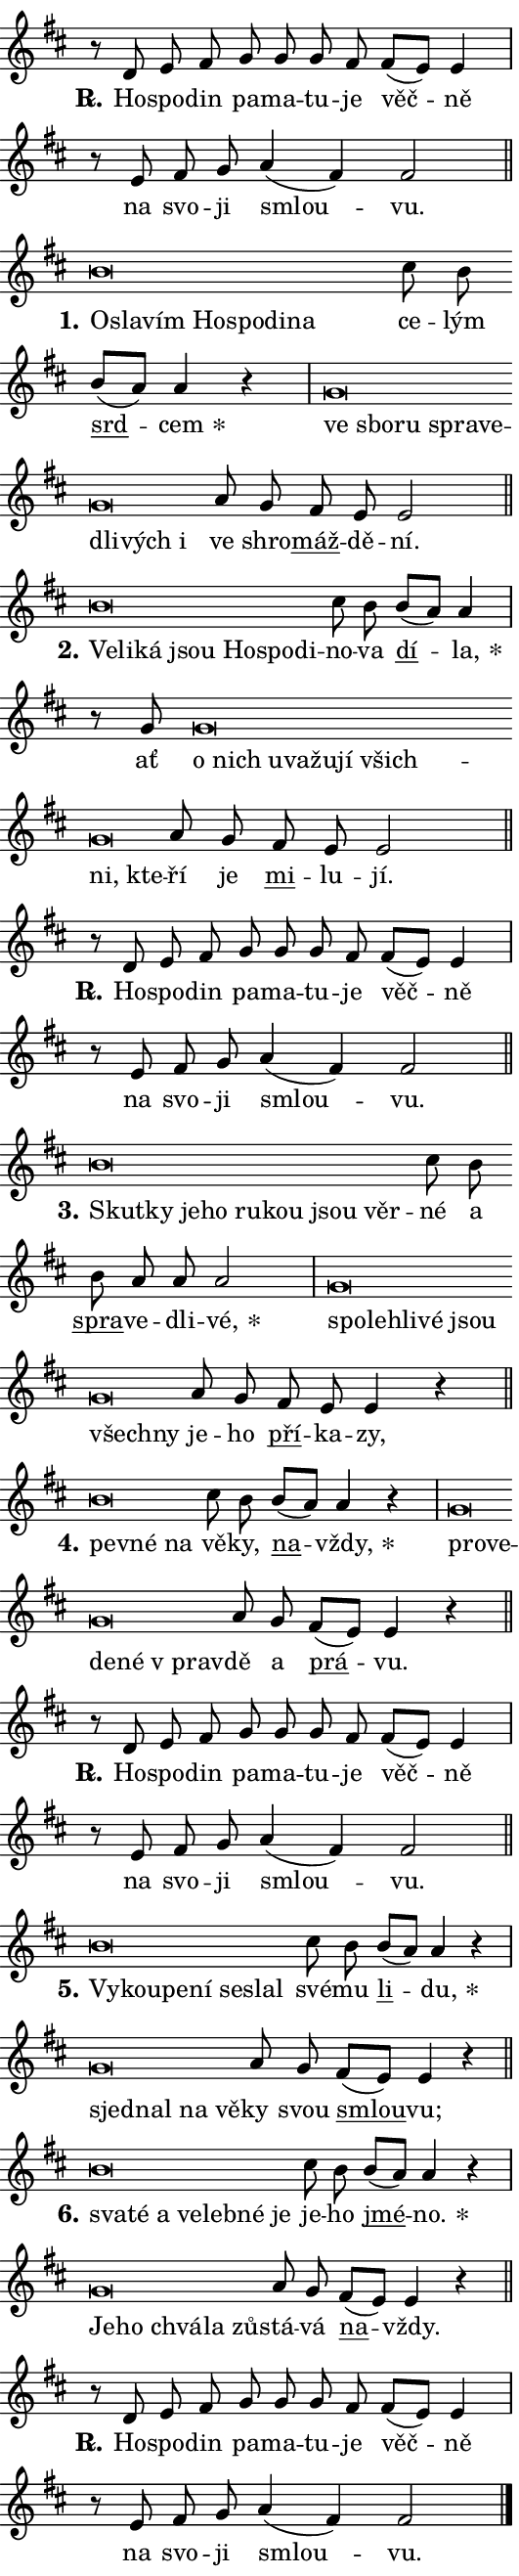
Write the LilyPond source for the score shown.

\version "2.24.0"
\header { tagline = "" }
\paper {
  indent = 0\cm
  top-margin = 0\cm
  right-margin = 0.13\cm % to fit lyric hyphens
  bottom-margin = 0\cm
  left-margin = 0\cm
  paper-width = 9\cm
  page-breaking = #ly:one-page-breaking
  system-system-spacing.basic-distance = #11
  score-system-spacing.basic-distance = #11
  ragged-last = ##f
}


%% Author: Thomas Morley
%% https://lists.gnu.org/archive/html/lilypond-user/2020-05/msg00002.html
#(define (line-position grob)
"Returns position of @var[grob} in current system:
   @code{'start}, if at first time-step
   @code{'end}, if at last time-step
   @code{'middle} otherwise
"
  (let* ((col (ly:item-get-column grob))
         (ln (ly:grob-object col 'left-neighbor))
         (rn (ly:grob-object col 'right-neighbor))
         (col-to-check-left (if (ly:grob? ln) ln col))
         (col-to-check-right (if (ly:grob? rn) rn col))
         (break-dir-left
           (and
             (ly:grob-property col-to-check-left 'non-musical #f)
             (ly:item-break-dir col-to-check-left)))
         (break-dir-right
           (and
             (ly:grob-property col-to-check-right 'non-musical #f)
             (ly:item-break-dir col-to-check-right))))
        (cond ((eqv? 1 break-dir-left) 'start)
              ((eqv? -1 break-dir-right) 'end)
              (else 'middle))))

#(define (tranparent-at-line-position vctor)
  (lambda (grob)
  "Relying on @code{line-position} select the relevant enry from @var{vctor}.
Used to determine transparency,"
    (case (line-position grob)
      ((end) (not (vector-ref vctor 0)))
      ((middle) (not (vector-ref vctor 1)))
      ((start) (not (vector-ref vctor 2))))))

noteHeadBreakVisibility =
#(define-music-function (break-visibility)(vector?)
"Makes @code{NoteHead}s transparent relying on @var{break-visibility}"
#{
  \override NoteHead.transparent =
    #(tranparent-at-line-position break-visibility)
#})

#(define delete-ledgers-for-transparent-note-heads
  (lambda (grob)
    "Reads whether a @code{NoteHead} is transparent.
If so this @code{NoteHead} is removed from @code{'note-heads} from
@var{grob}, which is supposed to be @code{LedgerLineSpanner}.
As a result ledgers are not printed for this @code{NoteHead}"
    (let* ((nhds-array (ly:grob-object grob 'note-heads))
           (nhds-list
             (if (ly:grob-array? nhds-array)
                 (ly:grob-array->list nhds-array)
                 '()))
           ;; Relies on the transparent-property being done before
           ;; Staff.LedgerLineSpanner.after-line-breaking is executed.
           ;; This is fragile ...
           (to-keep
             (remove
               (lambda (nhd)
                 (ly:grob-property nhd 'transparent #f))
               nhds-list)))
      ;; TODO find a better method to iterate over grob-arrays, similiar
      ;; to filter/remove etc for lists
      ;; For now rebuilt from scratch
      (set! (ly:grob-object grob 'note-heads)  '())
      (for-each
        (lambda (nhd)
          (ly:pointer-group-interface::add-grob grob 'note-heads nhd))
        to-keep))))

squashNotes = {
  \override NoteHead.X-extent = #'(-0.2 . 0.2)
  \override NoteHead.Y-extent = #'(-0.75 . 0)
  \override NoteHead.stencil =
    #(lambda (grob)
       (let ((pos (ly:grob-property grob 'staff-position)))
         (begin
           (if (< pos -7) (display "ERROR: Lower brevis then expected\n") (display ""))
           (if (<= pos -6) ly:text-interface::print ly:note-head::print))))
}
unSquashNotes = {
  \revert NoteHead.X-extent
  \revert NoteHead.Y-extent
  \revert NoteHead.stencil
}

hideNotes = \noteHeadBreakVisibility #begin-of-line-visible
unHideNotes = \noteHeadBreakVisibility #all-visible

% work-around for resetting accidentals
% https://lilypond.org/doc/v2.23/Documentation/notation/displaying-rhythms#unmetered-music
cadenzaMeasure = {
  \cadenzaOff
  \partial 1024 s1024
  \cadenzaOn
}

#(define-markup-command (accent layout props text) (markup?)
  "Underline accented syllable"
  (interpret-markup layout props
    #{\markup \override #'(offset . 4.3) \underline { #text }#}))

responsum = \markup \concat {
  "R" \hspace #-1.05 \path #0.1 #'((moveto 0 0.07) (lineto 0.9 0.8)) \hspace #0.05 "."
}

spaceSize = #0.6828661417322834 % exact space size for TeX Gyre Schola

\layout {
  \context {
    \Staff
    \remove "Time_signature_engraver"
    \override LedgerLineSpanner.after-line-breaking = #delete-ledgers-for-transparent-note-heads
  }
  \context {
    \Lyrics {
      \override LyricSpace.minimum-distance = \spaceSize
      \override LyricText.font-name = #"TeX Gyre Schola"
      \override LyricText.font-size = 1
      \override StanzaNumber.font-name = #"TeX Gyre Schola Bold"
      \override StanzaNumber.font-size = 1
    }
  }
  \context {
    \Score 
    \override NoteHead.text =
      #(lambda (grob) 
        (let ((pos (ly:grob-property grob 'staff-position)))
          #{\markup {
            \combine
              \halign #-0.55 \raise #(if (= pos -6) 0 0.5) \override #'(thickness . 2) \draw-line #'(3.2 . 0)
              \musicglyph "noteheads.sM1"
          }#}))
  }
}

% magnetic-lyrics.ily
%
%   written by
%     Jean Abou Samra <jean@abou-samra.fr>
%     Werner Lemberg <wl@gnu.org>
%
%   adapted by
%     Jiri Hon <jiri.hon@gmail.com>
%
% Version 2022-Apr-15

% https://www.mail-archive.com/lilypond-user@gnu.org/msg149350.html

#(define (Left_hyphen_pointer_engraver context)
   "Collect syllable-hyphen-syllable occurrences in lyrics and store
them in properties.  This engraver only looks to the left.  For
example, if the lyrics input is @code{foo -- bar}, it does the
following.

@itemize @bullet
@item
Set the @code{text} property of the @code{LyricHyphen} grob between
@q{foo} and @q{bar} to @code{foo}.

@item
Set the @code{left-hyphen} property of the @code{LyricText} grob with
text @q{foo} to the @code{LyricHyphen} grob between @q{foo} and
@q{bar}.
@end itemize

Use this auxiliary engraver in combination with the
@code{lyric-@/text::@/apply-@/magnetic-@/offset!} hook."
   (let ((hyphen #f)
         (text #f))
     (make-engraver
      (acknowledgers
       ((lyric-syllable-interface engraver grob source-engraver)
        (set! text grob)))
      (end-acknowledgers
       ((lyric-hyphen-interface engraver grob source-engraver)
        ;(when (not (grob::has-interface grob 'lyric-space-interface))
          (set! hyphen grob)));)
      ((stop-translation-timestep engraver)
       (when (and text hyphen)
         (ly:grob-set-object! text 'left-hyphen hyphen))
       (set! text #f)
       (set! hyphen #f)))))

#(define (lyric-text::apply-magnetic-offset! grob)
   "If the space between two syllables is less than the value in
property @code{LyricText@/.details@/.squash-threshold}, move the right
syllable to the left so that it gets concatenated with the left
syllable.

Use this function as a hook for
@code{LyricText@/.after-@/line-@/breaking} if the
@code{Left_@/hyphen_@/pointer_@/engraver} is active."
   (let ((hyphen (ly:grob-object grob 'left-hyphen #f)))
     (when hyphen
       (let ((left-text (ly:spanner-bound hyphen LEFT)))
         (when (grob::has-interface left-text 'lyric-syllable-interface)
           (let* ((common (ly:grob-common-refpoint grob left-text X))
                  (this-x-ext (ly:grob-extent grob common X))
                  (left-x-ext
                   (begin
                     ;; Trigger magnetism for left-text.
                     (ly:grob-property left-text 'after-line-breaking)
                     (ly:grob-extent left-text common X)))
                  ;; `delta` is the gap width between two syllables.
                  (delta (- (interval-start this-x-ext)
                            (interval-end left-x-ext)))
                  (details (ly:grob-property grob 'details))
                  (threshold (assoc-get 'squash-threshold details 0.2)))
             (when (< delta threshold)
               (let* (;; We have to manipulate the input text so that
                      ;; ligatures crossing syllable boundaries are not
                      ;; disabled.  For languages based on the Latin
                      ;; script this is essentially a beautification.
                      ;; However, for non-Western scripts it can be a
                      ;; necessity.
                      (lt (ly:grob-property left-text 'text))
                      (rt (ly:grob-property grob 'text))
                      (is-space (grob::has-interface hyphen 'lyric-space-interface))
                      (space (if is-space " " ""))
                      (extra-delta (if is-space spaceSize 0))
                      ;; Append new syllable.
                      (ltrt-space (if (and (string? lt) (string? rt))
                                (string-append lt space rt)
                                (make-concat-markup (list lt space rt))))
                      ;; Right-align `ltrt` to the right side.
                      (ltrt-space-markup (grob-interpret-markup
                               grob
                               (make-translate-markup
                                (cons (interval-length this-x-ext) 0)
                                (make-right-align-markup ltrt-space)))))
                 (begin
                   ;; Don't print `left-text`.
                   (ly:grob-set-property! left-text 'stencil #f)
                   ;; Set text and stencil (which holds all collected
                   ;; syllables so far) and shift it to the left.
                   (ly:grob-set-property! grob 'text ltrt-space)
                   (ly:grob-set-property! grob 'stencil ltrt-space-markup)
                   (ly:grob-translate-axis! grob (- (- delta extra-delta)) X))))))))))


#(define (lyric-hyphen::displace-bounds-first grob)
   ;; Make very sure this callback isn't triggered too early.
   (let ((left (ly:spanner-bound grob LEFT))
         (right (ly:spanner-bound grob RIGHT)))
     (ly:grob-property left 'after-line-breaking)
     (ly:grob-property right 'after-line-breaking)
     (ly:lyric-hyphen::print grob)))

squashThreshold = #0.4

\layout {
  \context {
    \Lyrics
    \consists #Left_hyphen_pointer_engraver
    \override LyricText.after-line-breaking =
      #lyric-text::apply-magnetic-offset!
    \override LyricHyphen.stencil = #lyric-hyphen::displace-bounds-first
    \override LyricText.details.squash-threshold = \squashThreshold
    \override LyricHyphen.minimum-distance = 0
    \override LyricHyphen.minimum-length = \squashThreshold
  }
}

squashText = \override LyricText.details.squash-threshold = 9999
unSquashText = \override LyricText.details.squash-threshold = \squashThreshold

leftText = \override LyricText.self-alignment-X = #LEFT
unLeftText = \revert LyricText.self-alignment-X

starOffset = #(lambda (grob) 
                (let ((x_offset (ly:self-alignment-interface::aligned-on-x-parent grob)))
                  (if (= x_offset 0) 0 (+ x_offset 1.2))))

star = #(define-music-function (syllable)(string?)
"Append star separator at the end of a syllable"
#{
  \once \override LyricText.X-offset = #starOffset
  \lyricmode { \markup {
    #syllable
    \override #'((font-name . "TeX Gyre Schola Bold")) \hspace #0.2 \lower #0.65 \larger "*"
  } }
#})

starAccent = #(define-music-function (syllable)(string?)
"Append star separator at the end of a syllable and make accent"
#{
  \once \override LyricText.X-offset = #starOffset
  \lyricmode { \markup {
    \accent #syllable
    \override #'((font-name . "TeX Gyre Schola Bold")) \hspace #0.2 \lower #0.65 \larger "*"
  } }
#})

breath = #(define-music-function (syllable)(string?)
"Append breathing indicator at the end of a syllable"
#{
  \lyricmode { \markup { #syllable "+" } }
#})

optionalBreath = #(define-music-function (syllable)(string?)
"Append optional breathing indicator at the end of a syllable"
#{
  \lyricmode { \markup { #syllable "(+)" } }
#})


\score {
    <<
        \new Voice = "melody" { \cadenzaOn \key d \major \relative { r8 d' e fis g g g fis \bar "" fis[( e)] e4 \cadenzaMeasure \bar "|" r8 e fis g \bar "" a4( fis) fis2 \cadenzaMeasure \bar "||" \break } }
        \new Lyrics \lyricsto "melody" { \lyricmode { \set stanza = \responsum
Ho -- spo -- din pa -- ma -- tu -- je věč -- ně na svo -- ji smlou -- vu. } }
    >>
    \layout {}
}

\score {
    <<
        \new Voice = "melody" { \cadenzaOn \key d \major \relative { \squashNotes b'\breve*1/16 \hideNotes \breve*1/16 \bar "" \breve*1/16 \bar "" \breve*1/16 \bar "" \breve*1/16 \bar "" \breve*1/16 \breve*1/16 \bar "" \unHideNotes \unSquashNotes cis8 b \bar "" b[( a)] a4 r \cadenzaMeasure \bar "|" \squashNotes g\breve*1/16 \hideNotes \breve*1/16 \bar "" \breve*1/16 \bar "" \breve*1/16 \bar "" \breve*1/16 \bar "" \breve*1/16 \bar "" \breve*1/16 \breve*1/16 \bar "" \unHideNotes \unSquashNotes a8 g \bar "" fis e e2 \cadenzaMeasure \bar "||" \break } }
        \new Lyrics \lyricsto "melody" { \lyricmode { \set stanza = "1."
\leftText O -- \squashText sla -- vím Ho -- spo -- di -- na \unLeftText \unSquashText ce -- lým \markup \accent srd -- \star cem \leftText ve \squashText sbo -- ru spra -- ve -- dli -- vých i \unLeftText \unSquashText ve shro -- \markup \accent máž -- dě -- ní. } }
    >>
    \layout {}
}

\score {
    <<
        \new Voice = "melody" { \cadenzaOn \key d \major \relative { \squashNotes b'\breve*1/16 \hideNotes \breve*1/16 \bar "" \breve*1/16 \bar "" \breve*1/16 \bar "" \breve*1/16 \bar "" \breve*1/16 \breve*1/16 \bar "" \unHideNotes \unSquashNotes cis8 b \bar "" b[( a)] a4 \cadenzaMeasure \bar "|" r8 g8 \squashNotes g\breve*1/16 \hideNotes \breve*1/16 \bar "" \breve*1/16 \bar "" \breve*1/16 \bar "" \breve*1/16 \bar "" \breve*1/16 \bar "" \breve*1/16 \bar "" \breve*1/16 \breve*1/16 \bar "" \unHideNotes \unSquashNotes a8 g \bar "" fis e e2 \cadenzaMeasure \bar "||" \break } }
        \new Lyrics \lyricsto "melody" { \lyricmode { \set stanza = "2."
\leftText Ve -- \squashText li -- ká jsou Ho -- spo -- di -- \unLeftText \unSquashText no -- va \markup \accent dí -- \star la, ať \leftText o \squashText nich u -- va -- žu -- jí všich -- ni, kte -- \unLeftText \unSquashText ří je \markup \accent mi -- lu -- jí. } }
    >>
    \layout {}
}

\score {
    <<
        \new Voice = "melody" { \cadenzaOn \key d \major \relative { r8 d' e fis g g g fis \bar "" fis[( e)] e4 \cadenzaMeasure \bar "|" r8 e fis g \bar "" a4( fis) fis2 \cadenzaMeasure \bar "||" \break } }
        \new Lyrics \lyricsto "melody" { \lyricmode { \set stanza = \responsum
Ho -- spo -- din pa -- ma -- tu -- je věč -- ně na svo -- ji smlou -- vu. } }
    >>
    \layout {}
}

\score {
    <<
        \new Voice = "melody" { \cadenzaOn \key d \major \relative { \squashNotes b'\breve*1/16 \hideNotes \breve*1/16 \bar "" \breve*1/16 \bar "" \breve*1/16 \bar "" \breve*1/16 \bar "" \breve*1/16 \bar "" \breve*1/16 \breve*1/16 \bar "" \unHideNotes \unSquashNotes cis8 b \bar "" b a a a2 \cadenzaMeasure \bar "|" \squashNotes g\breve*1/16 \hideNotes \breve*1/16 \bar "" \breve*1/16 \bar "" \breve*1/16 \bar "" \breve*1/16 \bar "" \breve*1/16 \breve*1/16 \bar "" \unHideNotes \unSquashNotes a8 g \bar "" fis e e4 r \cadenzaMeasure \bar "||" \break } }
        \new Lyrics \lyricsto "melody" { \lyricmode { \set stanza = "3."
\leftText Skut -- \squashText ky je -- ho ru -- kou jsou věr -- \unLeftText \unSquashText né a \markup \accent spra -- ve -- dli -- \star vé, \leftText spo -- \squashText leh -- li -- vé jsou všech -- ny \unLeftText \unSquashText je -- ho \markup \accent pří -- ka -- zy, } }
    >>
    \layout {}
}

\score {
    <<
        \new Voice = "melody" { \cadenzaOn \key d \major \relative { \squashNotes b'\breve*1/16 \hideNotes \breve*1/16 \breve*1/16 \bar "" \unHideNotes \unSquashNotes cis8 b \bar "" b[( a)] a4 r \cadenzaMeasure \bar "|" \squashNotes g\breve*1/16 \hideNotes \breve*1/16 \bar "" \breve*1/16 \bar "" \breve*1/16 \breve*1/16 \bar "" \unHideNotes \unSquashNotes a8 g \bar "" fis[( e)] e4 r \cadenzaMeasure \bar "||" \break } }
        \new Lyrics \lyricsto "melody" { \lyricmode { \set stanza = "4."
\leftText pev -- \squashText né na \unLeftText \unSquashText vě -- ky, \markup \accent na -- \star vždy, \leftText pro -- \squashText ve -- de -- né "v prav" -- \unLeftText \unSquashText dě a \markup \accent prá -- vu. } }
    >>
    \layout {}
}

\score {
    <<
        \new Voice = "melody" { \cadenzaOn \key d \major \relative { r8 d' e fis g g g fis \bar "" fis[( e)] e4 \cadenzaMeasure \bar "|" r8 e fis g \bar "" a4( fis) fis2 \cadenzaMeasure \bar "||" \break } }
        \new Lyrics \lyricsto "melody" { \lyricmode { \set stanza = \responsum
Ho -- spo -- din pa -- ma -- tu -- je věč -- ně na svo -- ji smlou -- vu. } }
    >>
    \layout {}
}

\score {
    <<
        \new Voice = "melody" { \cadenzaOn \key d \major \relative { \squashNotes b'\breve*1/16 \hideNotes \breve*1/16 \bar "" \breve*1/16 \bar "" \breve*1/16 \bar "" \breve*1/16 \breve*1/16 \bar "" \unHideNotes \unSquashNotes cis8 b \bar "" b[( a)] a4 r \cadenzaMeasure \bar "|" \squashNotes g\breve*1/16 \hideNotes \breve*1/16 \bar "" \breve*1/16 \breve*1/16 \bar "" \unHideNotes \unSquashNotes a8 g \bar "" fis[( e)] e4 r \cadenzaMeasure \bar "||" \break } }
        \new Lyrics \lyricsto "melody" { \lyricmode { \set stanza = "5."
\leftText Vy -- \squashText kou -- pe -- ní se -- slal \unLeftText \unSquashText své -- mu \markup \accent li -- \star du, \leftText sjed -- \squashText nal na vě -- \unLeftText \unSquashText ky svou \markup \accent smlou -- vu; } }
    >>
    \layout {}
}

\score {
    <<
        \new Voice = "melody" { \cadenzaOn \key d \major \relative { \squashNotes b'\breve*1/16 \hideNotes \breve*1/16 \bar "" \breve*1/16 \bar "" \breve*1/16 \bar "" \breve*1/16 \bar "" \breve*1/16 \breve*1/16 \bar "" \unHideNotes \unSquashNotes cis8 b \bar "" b[( a)] a4 r \cadenzaMeasure \bar "|" \squashNotes g\breve*1/16 \hideNotes \breve*1/16 \bar "" \breve*1/16 \bar "" \breve*1/16 \breve*1/16 \bar "" \unHideNotes \unSquashNotes a8 g \bar "" fis[( e)] e4 r \cadenzaMeasure \bar "||" \break } }
        \new Lyrics \lyricsto "melody" { \lyricmode { \set stanza = "6."
\leftText sva -- \squashText té a ve -- leb -- né je \unLeftText \unSquashText je -- ho \markup \accent jmé -- \star no. \leftText Je -- \squashText ho chvá -- la zů -- \unLeftText \unSquashText stá -- vá \markup \accent na -- vždy. } }
    >>
    \layout {}
}

\score {
    <<
        \new Voice = "melody" { \cadenzaOn \key d \major \relative { r8 d' e fis g g g fis \bar "" fis[( e)] e4 \cadenzaMeasure \bar "|" r8 e fis g \bar "" a4( fis) fis2 \cadenzaMeasure \bar "||" \break } \bar "|." }
        \new Lyrics \lyricsto "melody" { \lyricmode { \set stanza = \responsum
Ho -- spo -- din pa -- ma -- tu -- je věč -- ně na svo -- ji smlou -- vu. } }
    >>
    \layout {}
}
